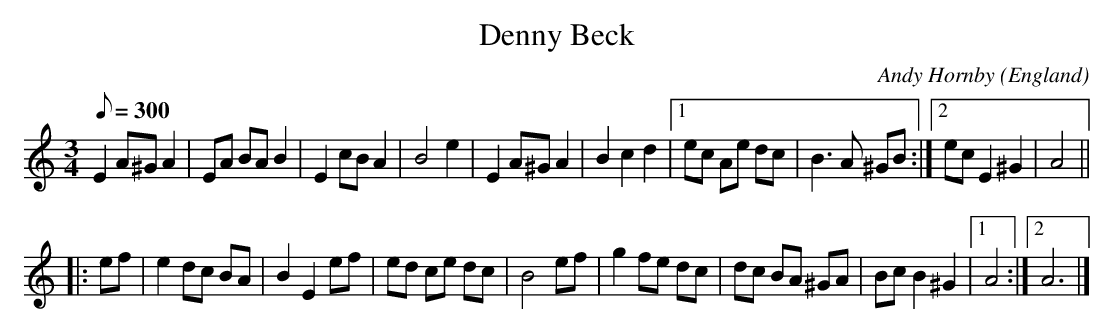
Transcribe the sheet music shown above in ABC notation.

X:1
T:Denny Beck
C:Andy Hornby
M:3/4
O:England
Q:1/8=300
K:A minor
E2 A^G A2| EA BA B2| E2 cB A2| B4 e2|\
E2 A^G A2| B2 c2 d2\
|1 ec Ae dc|B3A ^GB :|2 ec E2 ^G2|A4 ||
|:ef|\
e2 dc BA| B2E2 ef| ed ce dc|B4 ef|\
g2 fe dc| dc BA ^GA| Bc B2^G2|1A4 :|2 A6 |]
